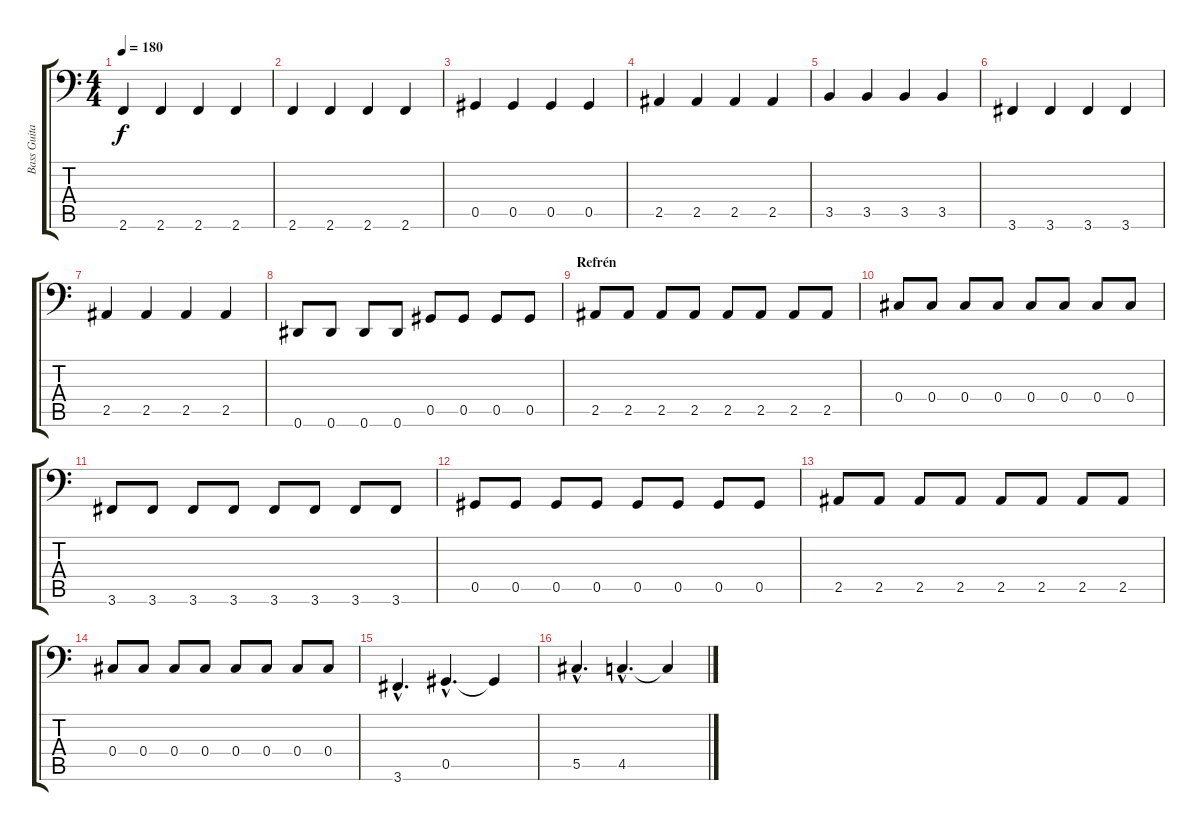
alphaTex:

\track ("Bass Guitar" "Bass Guita") {instrument electricbasspick}
\staff {score tabs}
\tuning (Eb3 Bb2 Gb2 Db2 Ab1 Eb1) {hide}
\ts (4 4)
\tempo 180
\clef f4
\ks c
2.6.4{dy f} 2.6.4 2.6.4 2.6.4 |
2.6.4 2.6.4 2.6.4 2.6.4 |
0.5.4 0.5.4 0.5.4 0.5.4 |
2.5.4 2.5.4 2.5.4 2.5.4 |
3.5.4 3.5.4 3.5.4 3.5.4 |
3.6.4 3.6.4 3.6.4 3.6.4 |
2.5.4 2.5.4 2.5.4 2.5.4 |
0.6.8 0.6.8 0.6.8 0.6.8 0.5.8 0.5.8 0.5.8 0.5.8 |
\section ("" "Refrén")
2.5.8 2.5.8 2.5.8 2.5.8 2.5.8 2.5.8 2.5.8 2.5.8 |
0.4.8 0.4.8 0.4.8 0.4.8 0.4.8 0.4.8 0.4.8 0.4.8 |
3.6.8 3.6.8 3.6.8 3.6.8 3.6.8 3.6.8 3.6.8 3.6.8 |
0.5.8 0.5.8 0.5.8 0.5.8 0.5.8 0.5.8 0.5.8 0.5.8 |
2.5.8 2.5.8 2.5.8 2.5.8 2.5.8 2.5.8 2.5.8 2.5.8 |
0.4.8 0.4.8 0.4.8 0.4.8 0.4.8 0.4.8 0.4.8 0.4.8 |
3.6{hac}.4{d} 0.5{hac}.4{d} 0.5{t}.4 |
5.5{hac}.4{d} 4.5{hac}.4{d} 4.5{t}.4
